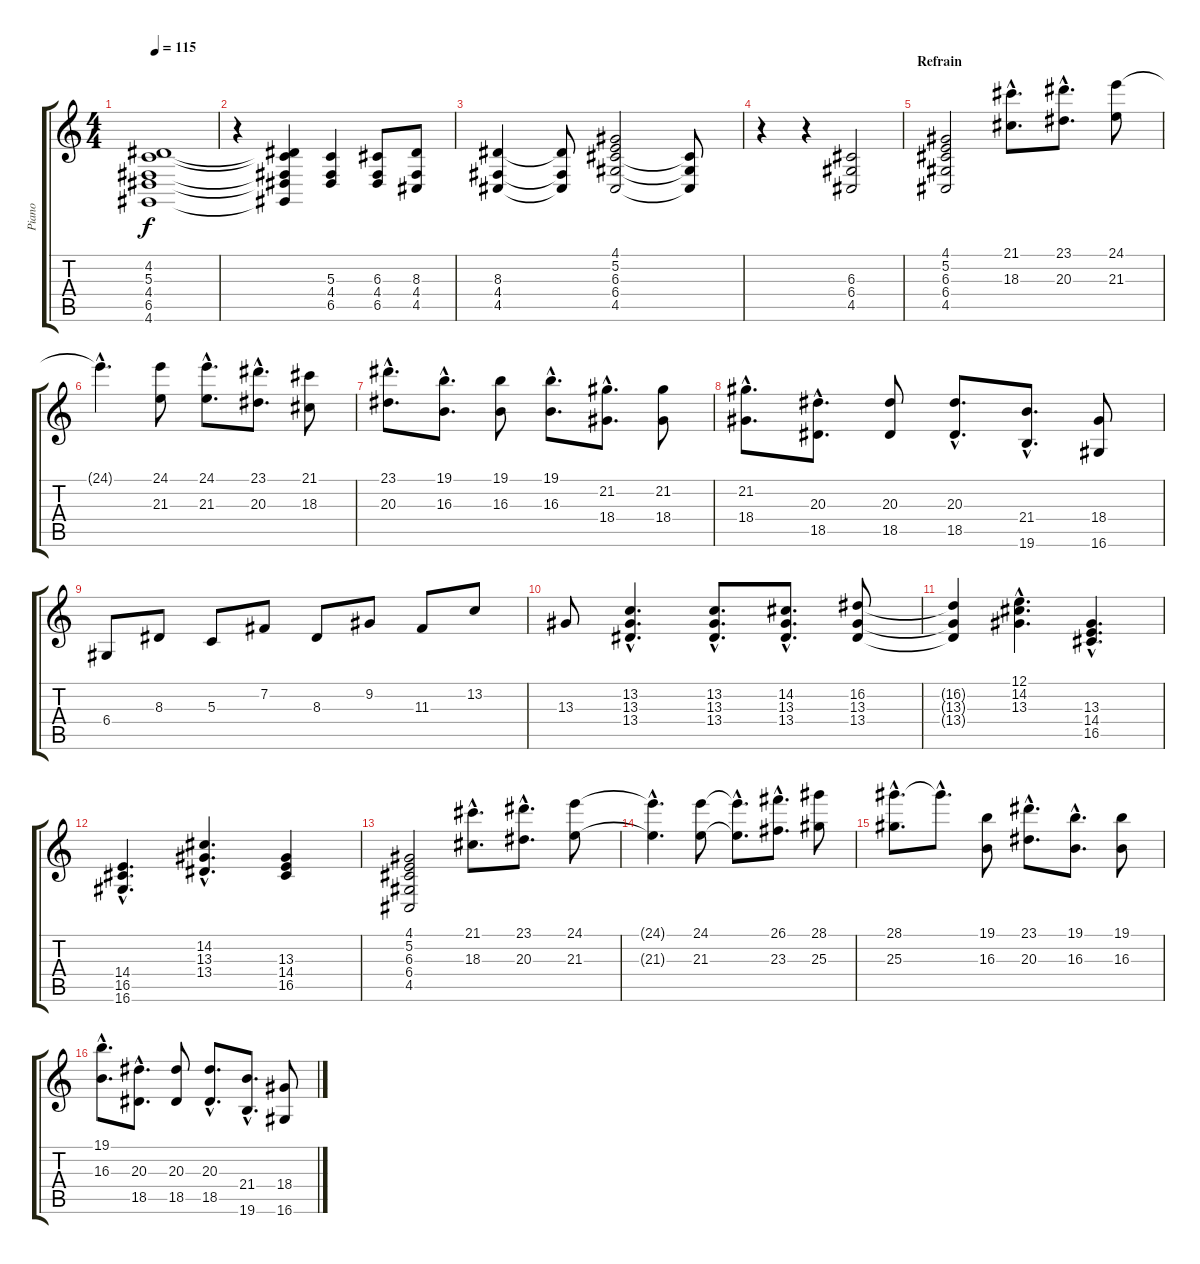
\track ("Piano" "Piano") {instrument acousticgrandpiano}
\staff {score tabs}
\tuning (E4 B3 G3 D3 A2 E2) {hide}
\ts (4 4)
\tempo 115
\clef g2
\ks c
(4.2 5.3 4.4 6.5 4.6).1{dy f} |
r.4 (4.2{t} 5.3{t} 4.4{t} 6.5{t} 4.6{t}).4 (5.3 4.4 6.5).4 (6.3 4.4 6.5).8 (8.3 4.4 4.5).8 |
(8.3 4.4 4.5).4 (8.3{t} 4.4{t} 4.5{t}).8 (4.1 5.2 6.3 6.4 4.5).2 (6.3{t} 6.4{t} 4.5{t}).8 |
r.4 r.4 (6.3 6.4 4.5).2 |
\section ("" "Refrain")
(4.1 5.2 6.3 6.4 4.5).2 (21.1{hac} 18.3{hac}).8{d} (23.1{hac} 20.3{hac}).8{d} (24.1 21.3).8 |
24.1{hac t}.4{d} (24.1 21.3).8 (24.1{hac} 21.3{hac}).8{d} (23.1{hac} 20.3{hac}).8{d} (21.1 18.3).8 |
(23.1{hac} 20.3{hac}).8{d} (19.1{hac} 16.3{hac}).8{d} (19.1 16.3).8 (19.1{hac} 16.3{hac}).8{d} (21.2{hac} 18.4{hac}).8{d} (21.2 18.4).8 |
(21.2{hac} 18.4{hac}).8{d} (20.3{hac} 18.5{hac}).8{d} (20.3 18.5).8 (20.3{hac} 18.5{hac}).8{d} (21.4{hac} 19.6{hac}).8{d} (18.4 16.6).8 |
6.4.8 8.3.8 5.3.8 7.2.8 8.3.8 9.2.8 11.3.8 13.2.8 |
13.3.8 (13.2{hac} 13.3{hac} 13.4{hac}).4{d} (13.2{hac} 13.3{hac} 13.4{hac}).8{d} (14.2{hac} 13.3{hac} 13.4{hac}).8{d} (16.2 13.3 13.4).8 |
(16.2{t} 13.3{t} 13.4{t}).4 (12.1{hac} 14.2{hac} 13.3{hac}).4{d} (13.3{hac} 14.4{hac} 16.5{hac}).4{d} |
(14.4{hac} 16.5{hac} 16.6{hac}).4{d} (14.2{hac} 13.3{hac} 13.4{hac}).4{d} (13.3 14.4 16.5).4 |
(4.1 5.2 6.3 6.4 4.5).2 (21.1{hac} 18.3{hac}).8{d} (23.1{hac} 20.3{hac}).8{d} (24.1 21.3).8 |
(24.1{hac t} 21.3{hac t}).4{d} (24.1 21.3).8 (24.1{hac t} 21.3{hac t}).8{d} (26.1{hac} 23.3{hac}).8{d} (28.1 25.3).8 |
(28.1{hac} 25.3{hac}).8{d} 28.1{hac t}.8{d} (19.1 16.3).8 (23.1{hac} 20.3{hac}).8{d} (19.1{hac} 16.3{hac}).8{d} (19.1 16.3).8 |
(19.1{hac} 16.3{hac}).8{d} (20.3{hac} 18.5{hac}).8{d} (20.3 18.5).8 (20.3{hac} 18.5{hac}).8{d} (21.4{hac} 19.6{hac}).8{d} (18.4 16.6).8
